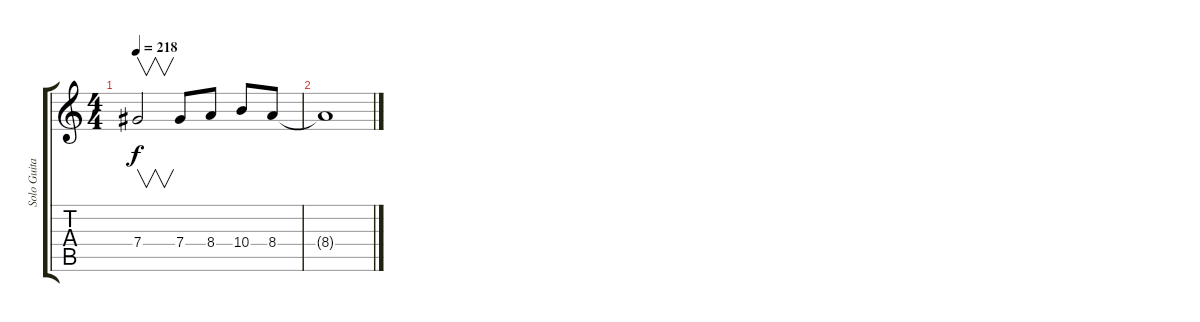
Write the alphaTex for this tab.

\track ("Solo Guitar" "Solo Guita") {instrument distortionguitar}
\staff {score tabs}
\tuning (Eb4 Bb3 Gb3 Db3 Ab2 Eb2) {hide}
\ts (4 4)
\tempo 218
\clef g2
\ks c
7.4.2{v dy f} 7.4.8 8.4.8 10.4.8 8.4.8 |
8.4{t}.1
